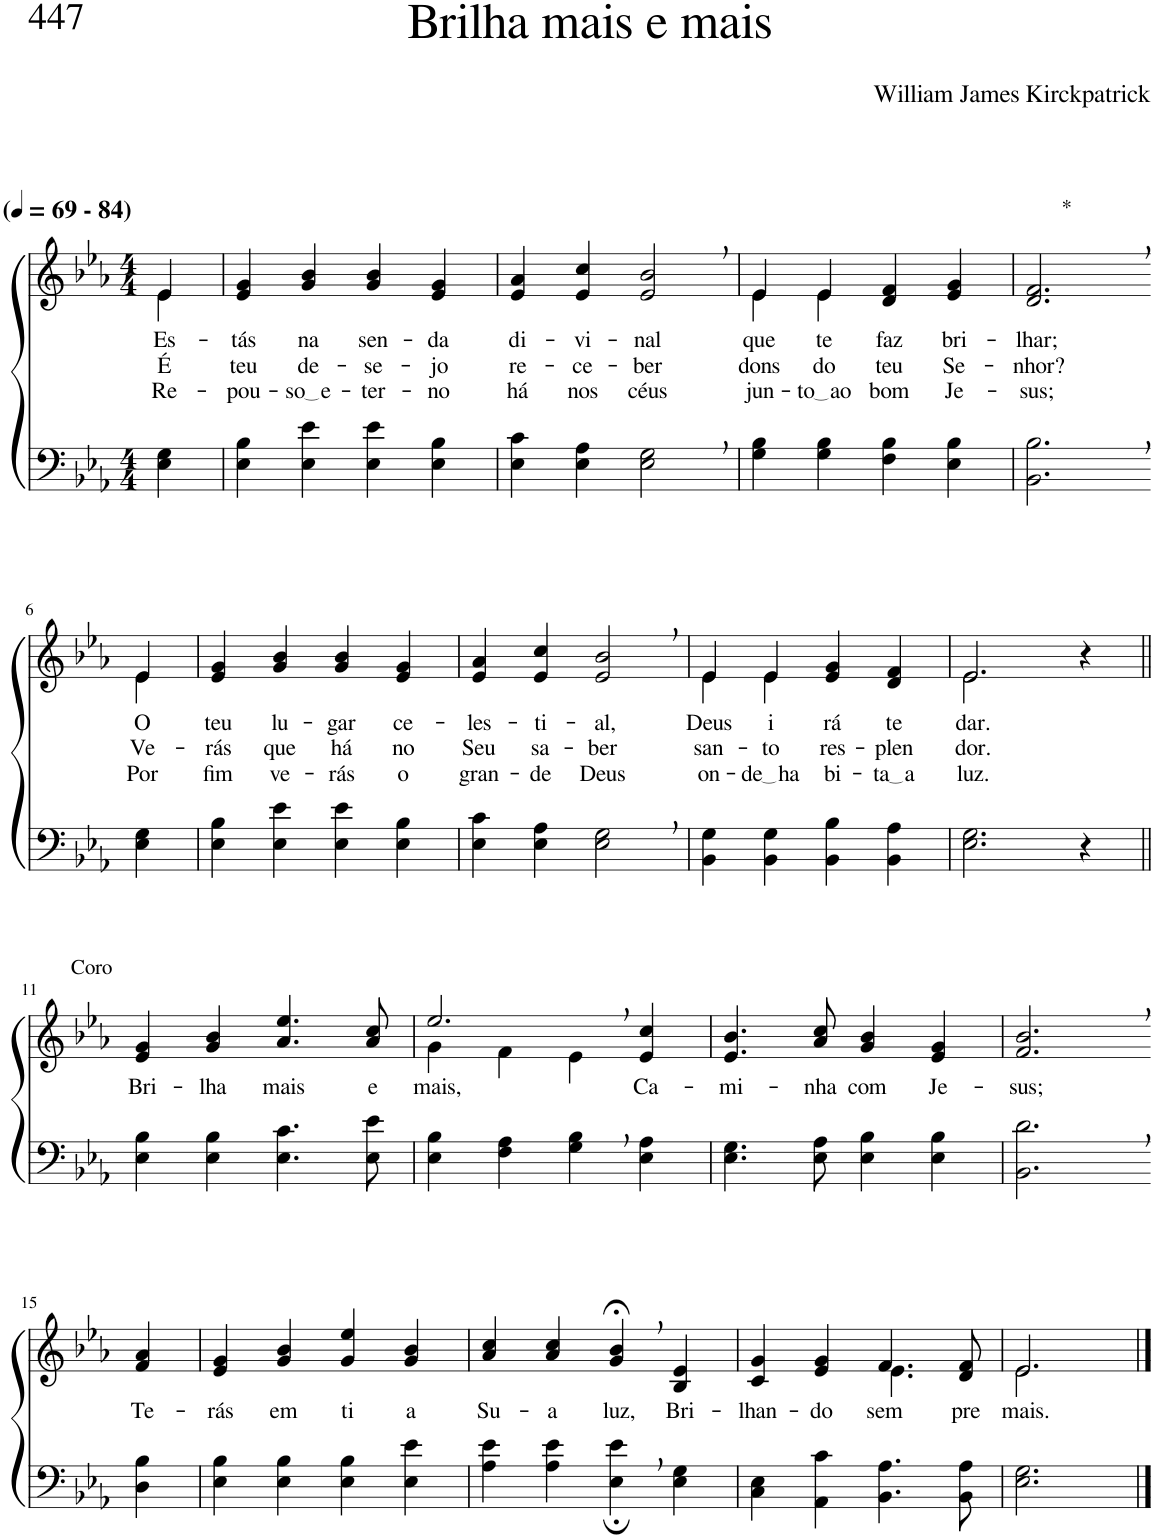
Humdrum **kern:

**kern	**kern	**text	**text	**text
*part2	*part1	*part1	*part1	*part1
*staff2	*staff1	*staff1	*staff1	*staff1
*I"Parte III e IV	*I"Parte I e II	*	*	*
*clefF4	*clefG2	*	*	*
*k[b-e-a-]	*k[b-e-a-]	*	*	*
*M4/4	*M4/4	*	*	*
*MM69	*MM69	*	*	*
=1	=1	=1	=1	=1
*	*^	*	*	*
!	!LO:TX:a:B:t=(	!	!	!	!
!	!LO:TX:a:B:t=- 84)	!	!	!	!
!	!	!	!LO:LY:b	!LO:LY:b	!LO:LY:b
4E-\ 4G\	4e-/	4e-\	Es-	É	Re-
=2	=2	=2	=2	=2	=2
!	!	!	!LO:LY:b	!LO:LY:b	!LO:LY:b
*	*v	*v	*	*	*
4E-\ 4B-\	4e-/ 4g/	-tás	teu	-pou-
!	!	!LO:LY:b	!LO:LY:b	!LO:LY:b
4E-\ 4e-\	4g/ 4b-/	na	de-	so e
!	!	!LO:LY:b	!LO:LY:b	!LO:LY:b
4E-\ 4e-\	4g/ 4b-/	sen-	-se-	-ter-
!	!	!LO:LY:b	!LO:LY:b	!LO:LY:b
4E-\ 4B-\	4e-/ 4g/	-da	-jo	-no
=3	=3	=3	=3	=3
!	!	!LO:LY:b	!LO:LY:b	!LO:LY:b
4E-\ 4c\	4e-/ 4a-/	di-	re-	há
!	!	!LO:LY:b	!LO:LY:b	!LO:LY:b
4E-\ 4A-\	4e-/ 4cc/	-vi-	-ce-	nos
!	!	!LO:LY:b	!LO:LY:b	!LO:LY:b
2E-\, 2G\,	2e-/, 2b-/,	-nal	-ber	céus
=4	=4	=4	=4	=4
*	*^	*	*	*
!	!	!	!LO:LY:b	!LO:LY:b	!LO:LY:b
4G\ 4B-\	4e-/	4e-\	que	dons	jun-
!	!	!	!LO:LY:b	!LO:LY:b	!LO:LY:b
4G\ 4B-\	4e-/	4e-\	te	do	to ao
!	!	!	!LO:LY:b	!LO:LY:b	!LO:LY:b
4F\ 4B-\	4d/ 4f/	2ryy	faz	teu	-bom
!	!	!	!LO:LY:b	!LO:LY:b	!LO:LY:b
4E-\ 4B-\	4e-/ 4g/	.	bri-	Se-	Je-
*	*v	*v	*	*	*
=5	=5	=5	=5	=5
!	!LO:TX:a:t=*	!	!	!
!	!	!LO:LY:b	!LO:LY:b	!LO:LY:b
2.BB-\, 2.B-\,	2.d/, 2.f/,	-lhar;	-nhor?	-sus;
!!LO:LB:g=z
=6-	=6-	=6-	=6-	=6-
*	*^	*	*	*
!	!	!	!LO:LY:b	!LO:LY:b	!LO:LY:b
4E-\ 4G\	4e-/	4e-\	O	Ve-	Por
=7	=7	=7	=7	=7	=7
!	!	!	!LO:LY:b	!LO:LY:b	!LO:LY:b
*	*v	*v	*	*	*
4E-\ 4B-\	4e-/ 4g/	teu	-rás	fim
!	!	!LO:LY:b	!LO:LY:b	!LO:LY:b
4E-\ 4e-\	4g/ 4b-/	lu-	que	ve-
!	!	!LO:LY:b	!LO:LY:b	!LO:LY:b
4E-\ 4e-\	4g/ 4b-/	-gar	há	-rás
!	!	!LO:LY:b	!LO:LY:b	!LO:LY:b
4E-\ 4B-\	4e-/ 4g/	ce-	no	o
=8	=8	=8	=8	=8
!	!	!LO:LY:b	!LO:LY:b	!LO:LY:b
4E-\ 4c\	4e-/ 4a-/	-les-	Seu	gran-
!	!	!LO:LY:b	!LO:LY:b	!LO:LY:b
4E-\ 4A-\	4e-/ 4cc/	-ti-	sa-	-de
!	!	!LO:LY:b	!LO:LY:b	!LO:LY:b
2E-\, 2G\,	2e-/, 2b-/,	-al,	-ber	Deus
=9	=9	=9	=9	=9
*	*^	*	*	*
!	!	!	!LO:LY:b	!LO:LY:b	!LO:LY:b
4BB-\ 4G\	4e-/	4e-\	Deus	san-	on-
!	!	!	!LO:LY:b	!LO:LY:b	!LO:LY:b
4BB-\ 4G\	4e-/	4e-\	i-	-to	de ha
!	!	!	!LO:LY:b	!LO:LY:b	!LO:LY:b
4BB-\ 4B-\	4e-/ 4g/	2ryy	-rá	res-	-bi-
!	!	!	!LO:LY:b	!LO:LY:b	!LO:LY:b
4BB-\ 4A-\	4d/ 4f/	.	te	-plen-	ta a
=10	=10	=10	=10	=10	=10
!	!	!	!LO:LY:b	!LO:LY:b	!LO:LY:b
2.E-\ 2.G\	2.e-/	2.e-\	dar.	-dor.	-luz.
4r	4r	4ryy	.	.	.
!!LO:LB:g=z
=11||	=11||	=11||	=11||	=11||	=11||
!	!LO:TX:a:t=Coro	!	!	!	!
!	!	!	!LO:LY:b	!	!
*	*v	*v	*	*	*
4E-\ 4B-\	4e-/ 4g/	Bri-	.	.
!	!	!LO:LY:b	!	!
4E-\ 4B-\	4g/ 4b-/	-lha	.	.
!	!	!LO:LY:b	!	!
4.E-\ 4.c\	4.a-/ 4.ee-/	mais	.	.
!	!	!LO:LY:b	!	!
8E-\ 8e-\	8a-/ 8cc/	e	.	.
=12	=12	=12	=12	=12
*	*^	*	*	*
!	!	!	!LO:LY:b	!	!
4E-\ 4B-\	2.ee-,/	4g\	mais,	.	.
4F\ 4A-\	.	4f\	.	.	.
4G\, 4B-\,	.	4e-\	.	.	.
!	!	!	!LO:LY:b	!	!
4E-\ 4A-\	4e-/ 4cc/	4ryy	Ca-	.	.
=13	=13	=13	=13	=13	=13
!	!	!	!LO:LY:b	!	!
*	*v	*v	*	*	*
4.E-\ 4.G\	4.e-/ 4.b-/	-mi-	.	.
!	!	!LO:LY:b	!	!
8E-\ 8A-\	8a-/ 8cc/	-nha	.	.
!	!	!LO:LY:b	!	!
4E-\ 4B-\	4g/ 4b-/	com	.	.
!	!	!LO:LY:b	!	!
4E-\ 4B-\	4e-/ 4g/	Je-	.	.
=14	=14	=14	=14	=14
!	!	!LO:LY:b	!	!
2.BB-\, 2.d\,	2.f/, 2.b-/,	-sus;	.	.
!!LO:LB:g=z
=15-	=15-	=15-	=15-	=15-
!	!	!LO:LY:b	!	!
4D\ 4B-\	4f/ 4a-/	Te-	.	.
=16	=16	=16	=16	=16
!	!	!LO:LY:b	!	!
4E-\ 4B-\	4e-/ 4g/	-rás	.	.
!	!	!LO:LY:b	!	!
4E-\ 4B-\	4g/ 4b-/	em	.	.
!	!	!LO:LY:b	!	!
4E-\ 4B-\	4g/ 4ee-/	ti	.	.
!	!	!LO:LY:b	!	!
4E-\ 4e-\	4g/ 4b-/	a	.	.
=17	=17	=17	=17	=17
!	!	!LO:LY:b	!	!
4A-\ 4e-\	4a-/ 4cc/	Su-	.	.
!	!	!LO:LY:b	!	!
4A-\ 4e-\	4a-/ 4cc/	-a	.	.
!	!	!LO:LY:b	!	!
4E-\;, 4e-\;,	4g/;<, 4b-/;<,	luz,	.	.
!	!	!LO:LY:b	!	!
4E-\ 4G\	4B-/ 4e-/	Bri-	.	.
=18	=18	=18	=18	=18
!	!	!LO:LY:b	!	!
*	*^	*	*	*
4C\ 4E-\	4c/ 4g/	2ryy	-lhan-	.	.
!	!	!	!LO:LY:b	!	!
4AA-\ 4c\	4e-/ 4g/	.	-do	.	.
!	!	!	!LO:LY:b	!	!
4.BB-\ 4.A-\	4.f/	4.e-\	sem-	.	.
!	!	!	!LO:LY:b	!	!
8BB-\ 8A-\	8d/ 8f/	8ryy	-pre	.	.
=19	=19	=19	=19	=19	=19
!	!	!	!LO:LY:b	!	!
2.E-\ 2.G\	2.e-\	2.e-/	mais.	.	.
*	*v	*v	*	*	*
==	==	==	==	==
*-	*-	*-	*-	*-
